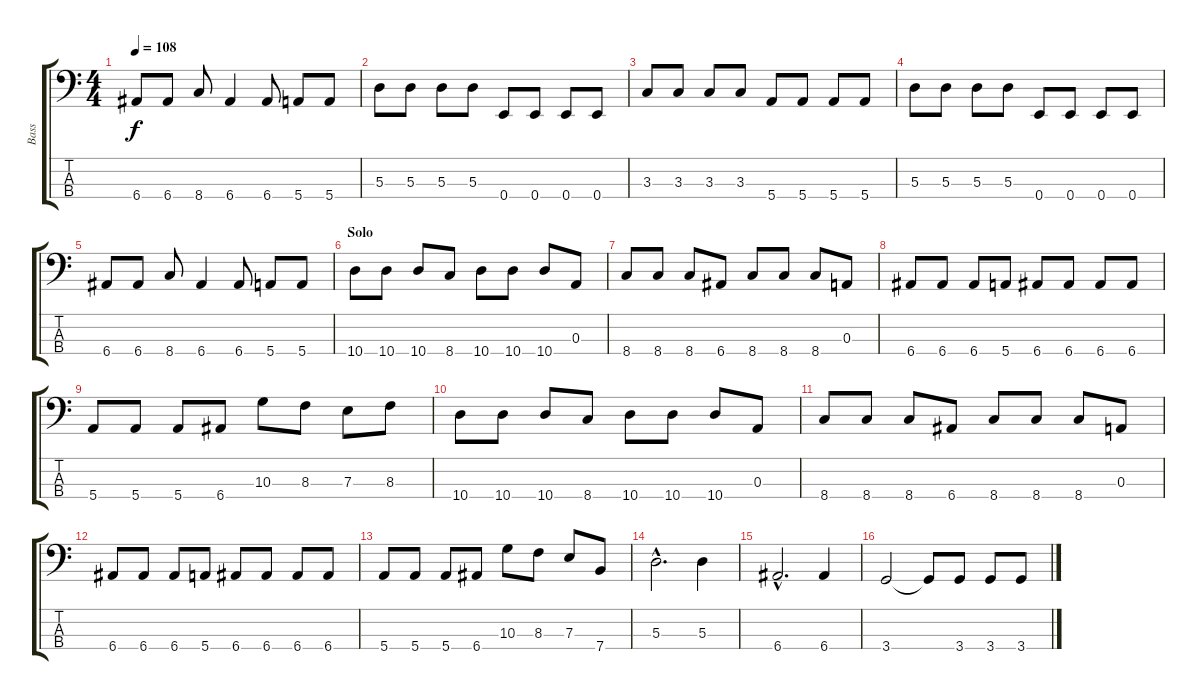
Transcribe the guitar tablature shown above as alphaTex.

\track ("Bass" "Bass") {instrument electricbassfinger}
\staff {score tabs}
\tuning (G2 D2 A1 E1) {hide}
\ts (4 4)
\tempo 108
\clef f4
\ks c
6.4.8{dy f} 6.4.8 8.4.8 6.4.4 6.4.8 5.4.8 5.4.8 |
5.3.8 5.3.8 5.3.8 5.3.8 0.4.8 0.4.8 0.4.8 0.4.8 |
3.3.8 3.3.8 3.3.8 3.3.8 5.4.8 5.4.8 5.4.8 5.4.8 |
5.3.8 5.3.8 5.3.8 5.3.8 0.4.8 0.4.8 0.4.8 0.4.8 |
6.4.8 6.4.8 8.4.8 6.4.4 6.4.8 5.4.8 5.4.8 |
\section ("" "Solo")
10.4.8 10.4.8 10.4.8 8.4.8 10.4.8 10.4.8 10.4.8 0.3.8 |
8.4.8 8.4.8 8.4.8 6.4.8 8.4.8 8.4.8 8.4.8 0.3.8 |
6.4.8 6.4.8 6.4.8 5.4.8 6.4.8 6.4.8 6.4.8 6.4.8 |
5.4.8 5.4.8 5.4.8 6.4.8 10.3.8 8.3.8 7.3.8 8.3.8 |
10.4.8 10.4.8 10.4.8 8.4.8 10.4.8 10.4.8 10.4.8 0.3.8 |
8.4.8 8.4.8 8.4.8 6.4.8 8.4.8 8.4.8 8.4.8 0.3.8 |
6.4.8 6.4.8 6.4.8 5.4.8 6.4.8 6.4.8 6.4.8 6.4.8 |
5.4.8 5.4.8 5.4.8 6.4.8 10.3.8 8.3.8 7.3.8 7.4.8 |
5.3{hac}.2{d} 5.3.4 |
6.4{hac}.2{d} 6.4.4 |
3.4.2 3.4{t}.8 3.4.8 3.4.8 3.4.8
